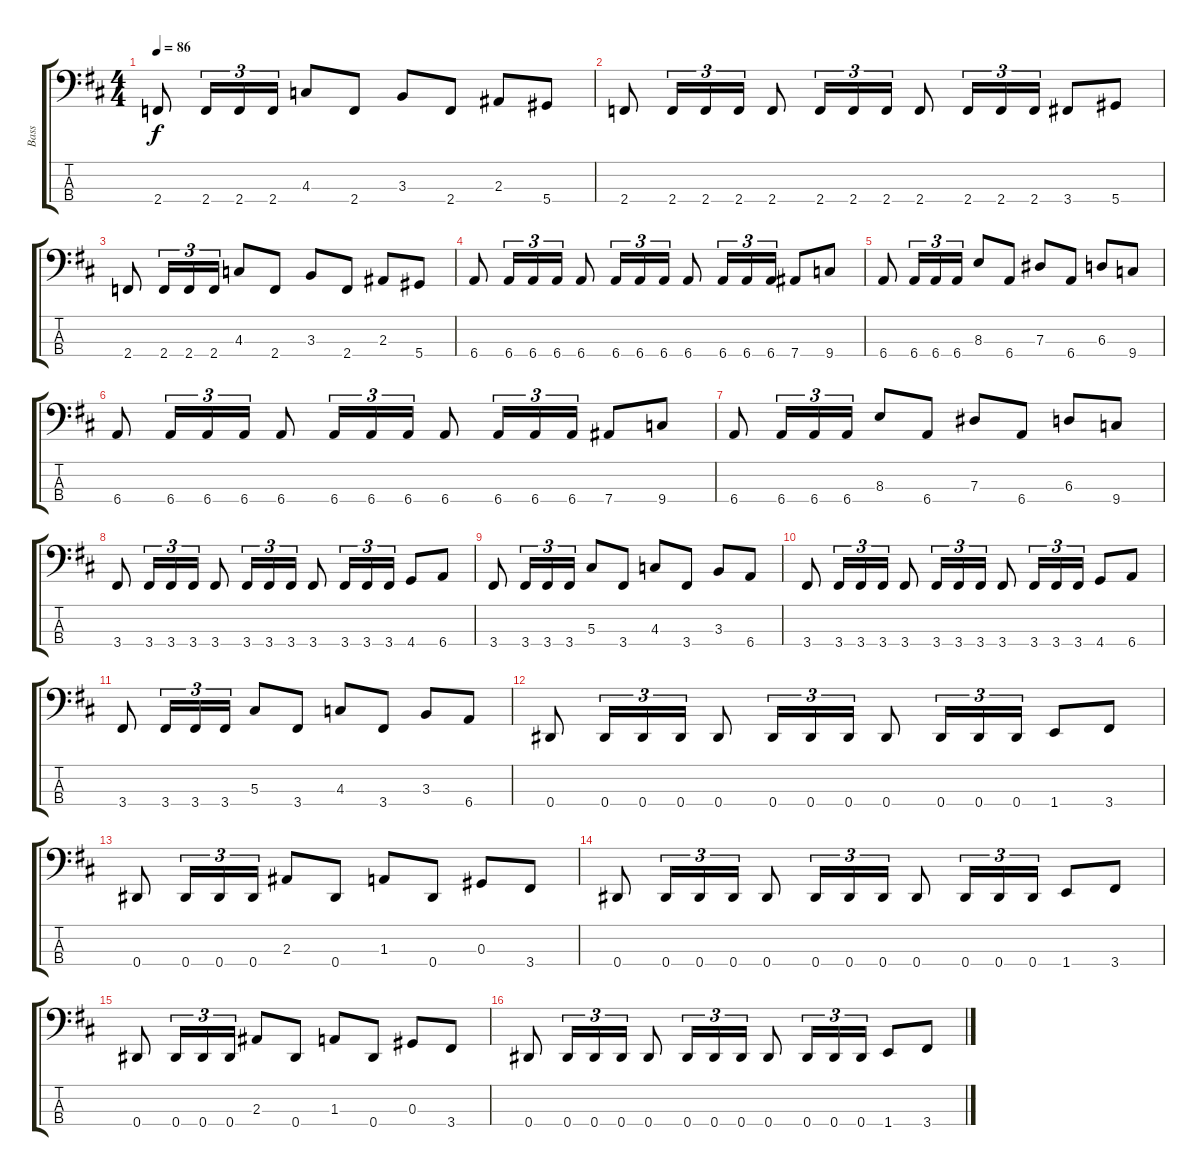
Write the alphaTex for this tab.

\track ("Bass" "Bass") {instrument electricbassfinger}
\staff {score tabs}
\tuning (Gb2 Db2 Ab1 Eb1) {hide}
\ts (4 4)
\tempo 86
\clef f4
\ks bminor
2.4.8{dy f} 2.4.16{tu (3 2)} 2.4.16{tu (3 2)} 2.4.16{tu (3 2)} 4.3.8 2.4.8 3.3.8 2.4.8 2.3.8 5.4.8 |
2.4.8 2.4.16{tu (3 2)} 2.4.16{tu (3 2)} 2.4.16{tu (3 2)} 2.4.8 2.4.16{tu (3 2)} 2.4.16{tu (3 2)} 2.4.16{tu (3 2)} 2.4.8 2.4.16{tu (3 2)} 2.4.16{tu (3 2)} 2.4.16{tu (3 2)} 3.4.8 5.4.8 |
2.4.8 2.4.16{tu (3 2)} 2.4.16{tu (3 2)} 2.4.16{tu (3 2)} 4.3.8 2.4.8 3.3.8 2.4.8 2.3.8 5.4.8 |
6.4.8 6.4.16{tu (3 2)} 6.4.16{tu (3 2)} 6.4.16{tu (3 2)} 6.4.8 6.4.16{tu (3 2)} 6.4.16{tu (3 2)} 6.4.16{tu (3 2)} 6.4.8 6.4.16{tu (3 2)} 6.4.16{tu (3 2)} 6.4.16{tu (3 2)} 7.4.8 9.4.8 |
6.4.8 6.4.16{tu (3 2)} 6.4.16{tu (3 2)} 6.4.16{tu (3 2)} 8.3.8 6.4.8 7.3.8 6.4.8 6.3.8 9.4.8 |
6.4.8 6.4.16{tu (3 2)} 6.4.16{tu (3 2)} 6.4.16{tu (3 2)} 6.4.8 6.4.16{tu (3 2)} 6.4.16{tu (3 2)} 6.4.16{tu (3 2)} 6.4.8 6.4.16{tu (3 2)} 6.4.16{tu (3 2)} 6.4.16{tu (3 2)} 7.4.8 9.4.8 |
6.4.8 6.4.16{tu (3 2)} 6.4.16{tu (3 2)} 6.4.16{tu (3 2)} 8.3.8 6.4.8 7.3.8 6.4.8 6.3.8 9.4.8 |
3.4.8 3.4.16{tu (3 2)} 3.4.16{tu (3 2)} 3.4.16{tu (3 2)} 3.4.8 3.4.16{tu (3 2)} 3.4.16{tu (3 2)} 3.4.16{tu (3 2)} 3.4.8 3.4.16{tu (3 2)} 3.4.16{tu (3 2)} 3.4.16{tu (3 2)} 4.4.8 6.4.8 |
3.4.8 3.4.16{tu (3 2)} 3.4.16{tu (3 2)} 3.4.16{tu (3 2)} 5.3.8 3.4.8 4.3.8 3.4.8 3.3.8 6.4.8 |
3.4.8 3.4.16{tu (3 2)} 3.4.16{tu (3 2)} 3.4.16{tu (3 2)} 3.4.8 3.4.16{tu (3 2)} 3.4.16{tu (3 2)} 3.4.16{tu (3 2)} 3.4.8 3.4.16{tu (3 2)} 3.4.16{tu (3 2)} 3.4.16{tu (3 2)} 4.4.8 6.4.8 |
3.4.8 3.4.16{tu (3 2)} 3.4.16{tu (3 2)} 3.4.16{tu (3 2)} 5.3.8 3.4.8 4.3.8 3.4.8 3.3.8 6.4.8 |
0.4.8 0.4.16{tu (3 2)} 0.4.16{tu (3 2)} 0.4.16{tu (3 2)} 0.4.8 0.4.16{tu (3 2)} 0.4.16{tu (3 2)} 0.4.16{tu (3 2)} 0.4.8 0.4.16{tu (3 2)} 0.4.16{tu (3 2)} 0.4.16{tu (3 2)} 1.4.8 3.4.8 |
0.4.8 0.4.16{tu (3 2)} 0.4.16{tu (3 2)} 0.4.16{tu (3 2)} 2.3.8 0.4.8 1.3.8 0.4.8 0.3.8 3.4.8 |
0.4.8 0.4.16{tu (3 2)} 0.4.16{tu (3 2)} 0.4.16{tu (3 2)} 0.4.8 0.4.16{tu (3 2)} 0.4.16{tu (3 2)} 0.4.16{tu (3 2)} 0.4.8 0.4.16{tu (3 2)} 0.4.16{tu (3 2)} 0.4.16{tu (3 2)} 1.4.8 3.4.8 |
0.4.8 0.4.16{tu (3 2)} 0.4.16{tu (3 2)} 0.4.16{tu (3 2)} 2.3.8 0.4.8 1.3.8 0.4.8 0.3.8 3.4.8 |
0.4.8 0.4.16{tu (3 2)} 0.4.16{tu (3 2)} 0.4.16{tu (3 2)} 0.4.8 0.4.16{tu (3 2)} 0.4.16{tu (3 2)} 0.4.16{tu (3 2)} 0.4.8 0.4.16{tu (3 2)} 0.4.16{tu (3 2)} 0.4.16{tu (3 2)} 1.4.8 3.4.8
